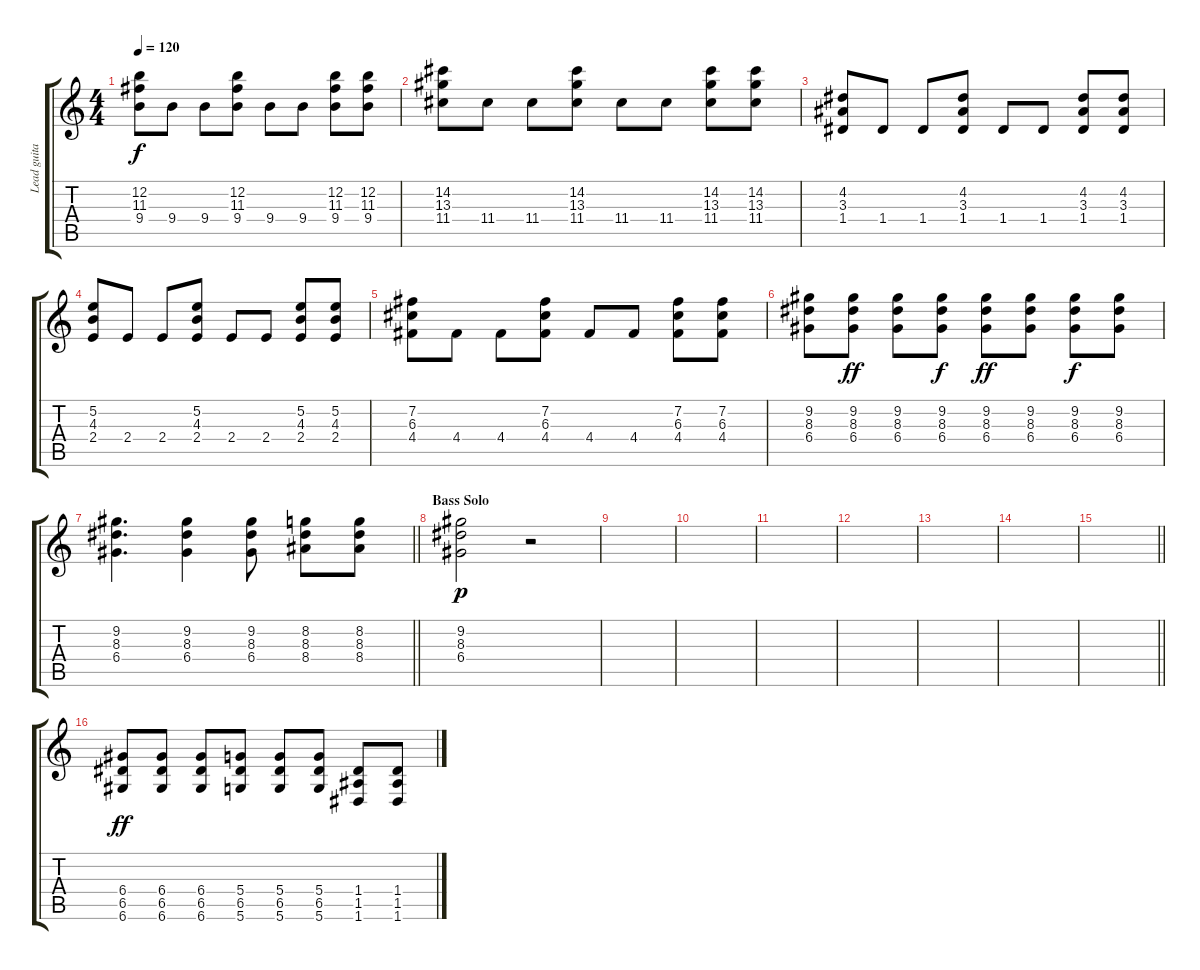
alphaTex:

\track ("Lead guitar (Arnaud)" "Lead guita") {instrument overdrivenguitar bank 29}
\staff {score tabs}
\tuning (E4 B3 G3 D3 A2 D2) {hide}
\ts (4 4)
\tempo 120
\clef g2
\ks c
(12.2 11.3 9.4).8{dy f} 9.4.8 9.4.8 (12.2 11.3 9.4).8 9.4.8 9.4.8 (12.2 11.3 9.4).8 (12.2 11.3 9.4).8 |
(14.2 13.3 11.4).8 11.4.8 11.4.8 (14.2 13.3 11.4).8 11.4.8 11.4.8 (14.2 13.3 11.4).8 (14.2 13.3 11.4).8 |
(4.2 3.3 1.4).8 1.4.8 1.4.8 (4.2 3.3 1.4).8 1.4.8 1.4.8 (4.2 3.3 1.4).8 (4.2 3.3 1.4).8 |
(5.2 4.3 2.4).8 2.4.8 2.4.8 (5.2 4.3 2.4).8 2.4.8 2.4.8 (5.2 4.3 2.4).8 (5.2 4.3 2.4).8 |
(7.2 6.3 4.4).8 4.4.8 4.4.8 (7.2 6.3 4.4).8 4.4.8 4.4.8 (7.2 6.3 4.4).8 (7.2 6.3 4.4).8 |
(9.2 8.3 6.4).8 (9.2 8.3 6.4).8{dy ff} (9.2 8.3 6.4).8 (9.2 8.3 6.4).8{dy f} (9.2 8.3 6.4).8{dy ff} (9.2 8.3 6.4).8 (9.2 8.3 6.4).8{dy f} (9.2 8.3 6.4).8 |
\barLineRight lightlight
(9.2 8.3 6.4).4{d} (9.2 8.3 6.4).4 (9.2 8.3 6.4).8 (8.2 8.3 8.4).8 (8.2 8.3 8.4).8 |
\section ("" "Bass Solo")
(9.2 8.3 6.4).2{dy p} r.2 |
|
|
|
|
|
|
\barLineRight lightlight
|
(6.4 6.5 6.6).8{dy ff} (6.4 6.5 6.6).8 (6.4 6.5 6.6).8 (5.4 6.5 5.6).8 (5.4 6.5 5.6).8 (5.4 6.5 5.6).8 (1.4 1.5 1.6).8 (1.4 1.5 1.6).8
